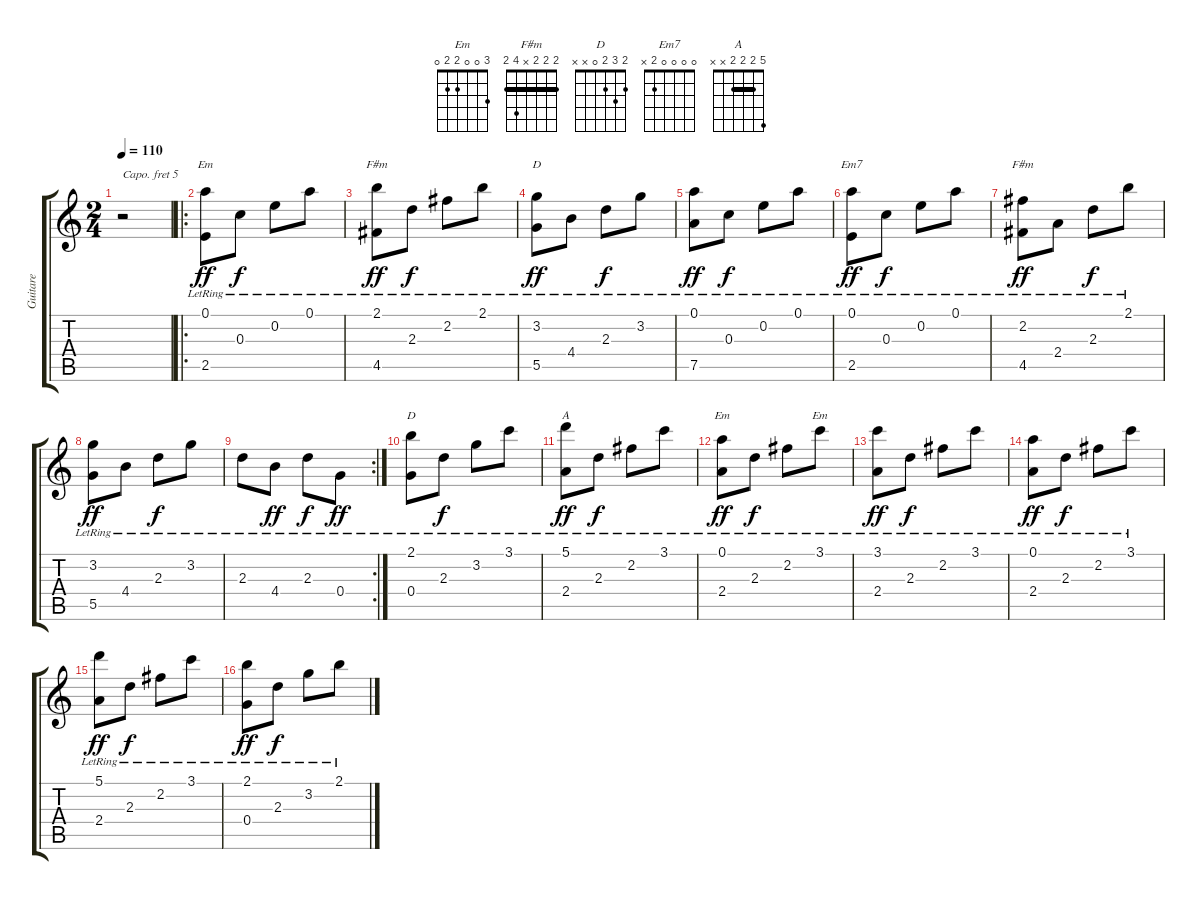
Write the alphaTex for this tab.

\track ("Guitare" "Guitare") {instrument acousticguitarnylon}
\staff {score tabs}
\capo 5
\tuning (E4 B3 G3 D3 A2 E2) {hide}
\chord ("Em" 0 0 0 2 2 x)
\chord ("F#m" 2 2 2 4 4 2) {barre 2}
\chord ("D" 2 3 2 4 5 2) {barre 2}
\chord ("Em7" 0 0 0 0 2 x)
\chord ("F#m" 2 2 2 x 4 2) {barre 2}
\chord ("D" 2 3 2 0 x x)
\chord ("A" 5 2 2 2 x x) {barre 2}
\chord ("Em" 0 0 0 2 2 0)
\chord ("Em" 3 0 0 2 2 0)
\ts (2 4)
\tempo 110
\clef g2
\ks c
r.2{dy ff instrument acousticguitarnylon} |
\ro
(0.1{lr} 2.5{lr}).8{ch "Em"} 0.3{lr}.8{dy f} 0.2{lr}.8 0.1{lr}.8 |
(2.1{lr} 4.5{lr}).8{ch "F#m" dy ff} 2.3{lr}.8{dy f} 2.2{lr}.8 2.1{lr}.8 |
(3.2{lr} 5.5{lr}).8{ch "D" dy ff} 4.4{lr}.8 2.3{lr}.8{dy f} 3.2{lr}.8 |
(0.1{lr} 7.5{lr}).8{dy ff} 0.3{lr}.8{dy f} 0.2{lr}.8 0.1{lr}.8 |
(0.1{lr} 2.5{lr}).8{ch "Em7" dy ff} 0.3{lr}.8{dy f} 0.2{lr}.8 0.1{lr}.8 |
(2.2{lr} 4.5{lr}).8{ch "F#m" dy ff} 2.4{lr}.8 2.3{lr}.8{dy f} 2.1{lr}.8 |
(3.2{lr} 5.5{lr}).8{dy ff} 4.4{lr}.8 2.3{lr}.8{dy f} 3.2{lr}.8 |
\rc 2
2.3{lr}.8 4.4{lr}.8{dy ff} 2.3{lr}.8{dy f} 0.4{lr}.8{dy ff} |
(2.1{lr} 0.4{lr}).8{ch "D"} 2.3{lr}.8{dy f} 3.2{lr}.8 3.1{lr}.8 |
(5.1{lr} 2.4{lr}).8{ch "A" dy ff} 2.3{lr}.8{dy f} 2.2{lr}.8 3.1{lr}.8 |
(0.1{lr} 2.4{lr}).8{ch "Em" dy ff} 2.3{lr}.8{dy f} 2.2{lr}.8 3.1{lr}.8{ch "Em"} |
(3.1{lr} 2.4{lr}).8{dy ff} 2.3{lr}.8{dy f} 2.2{lr}.8 3.1{lr}.8 |
(0.1{lr} 2.4{lr}).8{dy ff} 2.3{lr}.8{dy f} 2.2{lr}.8 3.1{lr}.8 |
(5.1{lr} 2.4{lr}).8{dy ff} 2.3{lr}.8{dy f} 2.2{lr}.8 3.1{lr}.8 |
(2.1{lr} 0.4{lr}).8{dy ff} 2.3{lr}.8{dy f} 3.2{lr}.8 2.1{lr}.8
